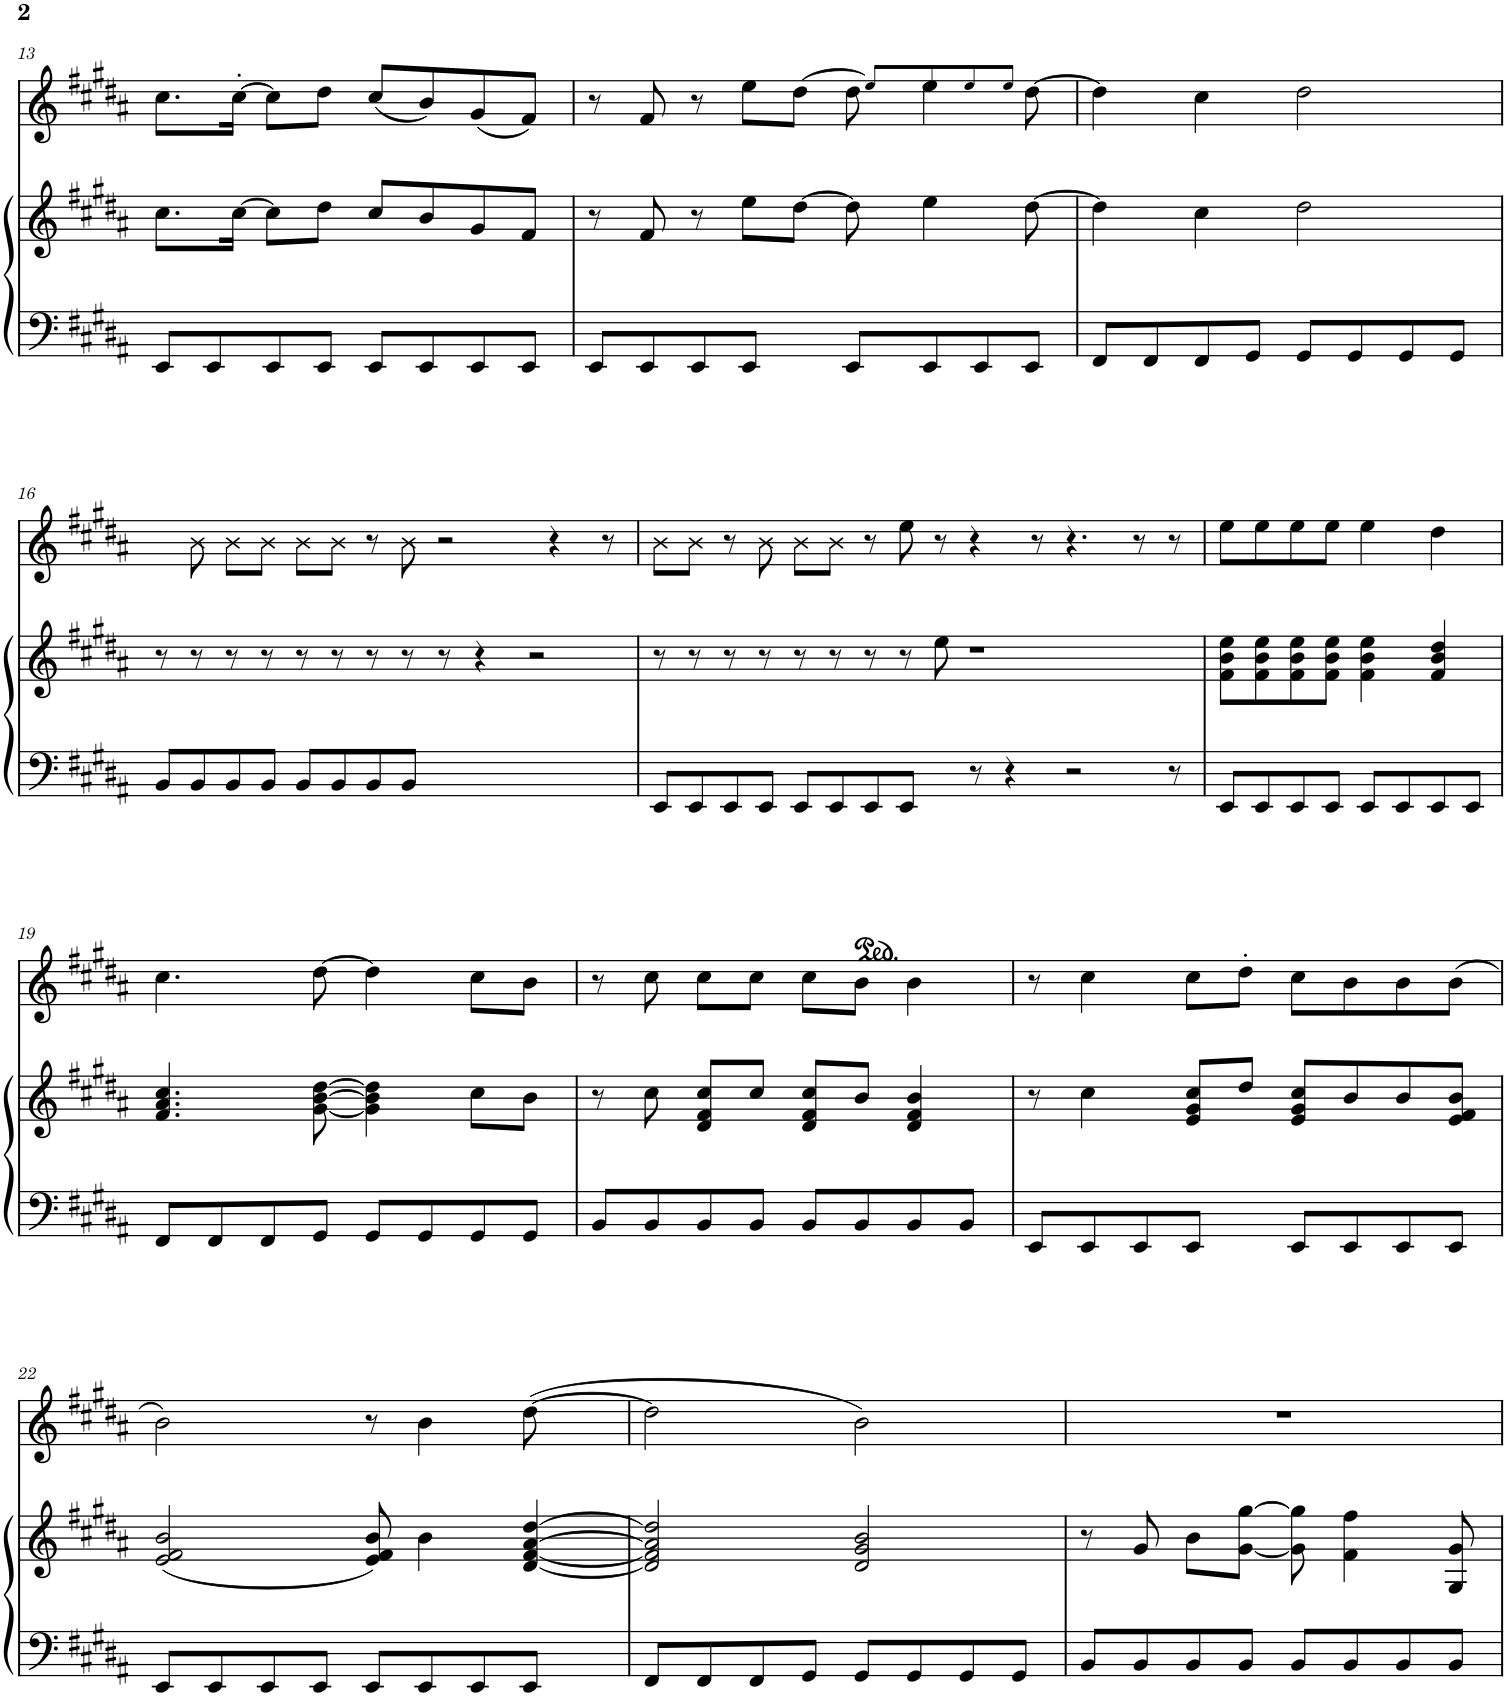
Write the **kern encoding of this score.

**kern	**kern	**kern
*part2	*part2	*part1
*staff3	*staff2	*staff1
*I"Piano	*	*I"Voice
*I'Pno	*	*I'V
!!LO:PB:g=z
*clefF4	*clefG2	*clefG2
*k[f#c#g#d#a#]	*k[f#c#g#d#a#]	*k[f#c#g#d#a#]
*M4/4	*M4/4	*M4/4
=13	=13	=13
8EE/L	8.cc#\L	8.cc#\L
8EE/	.	.
.	[16cc#\Jk	[>16cc#'\Jk
8EE/	8cc#\L]	8cc#\L]
8EE/J	8dd#\J	8dd#\J
8EE/L	8cc#/L	(<8cc#/L
8EE/	8b/	8b/)
8EE/	8g#/	(<8g#/
8EE/J	8f#/J	8f#/J)
=14	=14	=14
8EE/L	8r	8r
8EE/	8f#/	8f#/
8EE/	8r	8r
8EE/J	8ee\L	8ee\L
8ryy	[>8dd#\J	[8dd#\J
8EE/L	8dd#\]	8dd#\]
.	.	8qee/L
.	.	8qee/
.	.	8qee/
.	.	8qee/J
8EE/	4ee\	4ee\
8EE/	.	.
8EE/J	[8dd#\	[>8dd#\
=15	=15	=15
8FF#/L	4dd#\]	4dd#\]
8FF#/	.	.
8FF#/	4cc#\	4cc#\
8GG#/J	.	.
8GG#/L	2dd#\	2dd#\
8GG#/	.	.
8GG#/	.	.
8GG#/J	.	.
!!LO:LB:g=z
=16	=16	=16
8BB/L	8r	8ryy
8BB/	8r	8b\
8BB/	8r	8b\L
8BB/J	8r	8b\J
8BB/L	8r	8b\L
8BB/	8r	8b\J
8BB/	8r	8r
8BB/J	8r	8b\
8ryy	8r	2r
4ryy	4r	.
2ryy	2r	.
.	.	4r
.	.	8r
=17	=17	=17
8EE/L	8r	8b\L
8EE/	8r	8b\J
8EE/	8r	8r
8EE/J	8r	8b\
8EE/L	8r	8b\L
8EE/	8r	8b\J
8EE/	8r	8r
8EE/J	8r	8ee\
8ryy	8ee\	8r
8r	1r	4r
4r	.	.
.	.	8r
2r	.	4.r
.	.	8r
8r	.	8r
=18	=18	=18
8EE/L	8f#\ 8b\ 8ee\L	8ee\L
8EE/	8f#\ 8b\ 8ee\	8ee\
8EE/	8f#\ 8b\ 8ee\	8ee\
8EE/J	8f#\ 8b\ 8ee\J	8ee\J
8EE/L	4f#\ 4b\ 4ee\	4ee\
8EE/	.	.
8EE/	4f#/ 4b/ 4dd#/	4dd#\
8EE/J	.	.
!!LO:LB:g=z
=19	=19	=19
8FF#/L	4.f#/ 4.a#/ 4.cc#/	4.cc#\
8FF#/	.	.
8FF#/	.	.
8GG#/J	[8g#\ [8b\ [8dd#\	[>8dd#\
8GG#/L	4g#\] 4b\] 4dd#\]	4dd#\]
8GG#/	.	.
8GG#/	8cc#\L	8cc#\L
8GG#/J	8b\J	8b\J
=20	=20	=20
8BB/L	8r	8r
8BB/	8cc#\	8cc#\
8BB/	8d#/ 8f#/ 8cc#/L	8cc#\L
8BB/J	8cc#/J	8cc#\J
8BB/L	8d#/ 8f#/ 8cc#/L	8cc#\L
8BB/	8b/J	8b\J
8BB/	4d#/ 4f#/ 4b/	4b\
8BB/J	.	.
=21	=21	=21
8EE/L	8r	8r
8EE/	4cc#\	4cc#\
8EE/	.	.
8EE/J	8e/ 8g#/ 8cc#/L	8cc#\L
8ryy	8dd#/J	8dd#'\J
8EE/L	8e/ 8g#/ 8cc#/L	8cc#\L
8EE/	8b/	8b\
8EE/	8b/	8b\
8EE/J	8e/ 8f#/ 8b/J	(>8b\J
!!LO:LB:g=z
=22	=22	=22
8EE/L	(<2e/ 2f#/ 2b/	2b\)
8EE/	.	.
8EE/	.	.
8EE/J	.	.
8EE/L	8e/ 8f#/ 8b/)	8r
8EE/	4b\	4b\
8EE/	.	.
8EE/J	[8d#/ [8f#/ [8a#/ [8dd#/	(>[>8dd#\
8ryy	8ryy	8ryy
=23	=23	=23
8FF#/L	2d#/] 2f#/] 2a#/] 2dd#/]	2dd#\]
8FF#/	.	.
8FF#/	.	.
8GG#/J	.	.
8GG#/L	8d#/_ 8f#/_ 8a#/_ 8dd#/_	2b\)
8GG#/	2d#/ 2g#/ 2b/	.
8GG#/	.	.
8GG#/J	.	.
8ryy	.	8ryy
=24	=24	=24
8BB/L	8r	1r
8BB/	8g#/	.
8BB/	8b\L	.
8BB/J	[8g#\ [8gg#\J	.
8BB/L	8g#\] 8gg#\]	.
8BB/	4f#\ 4ff#\	.
8BB/	.	.
8BB/J	8G#/ 8g#/	.
=	=	=
*-	*-	*-
